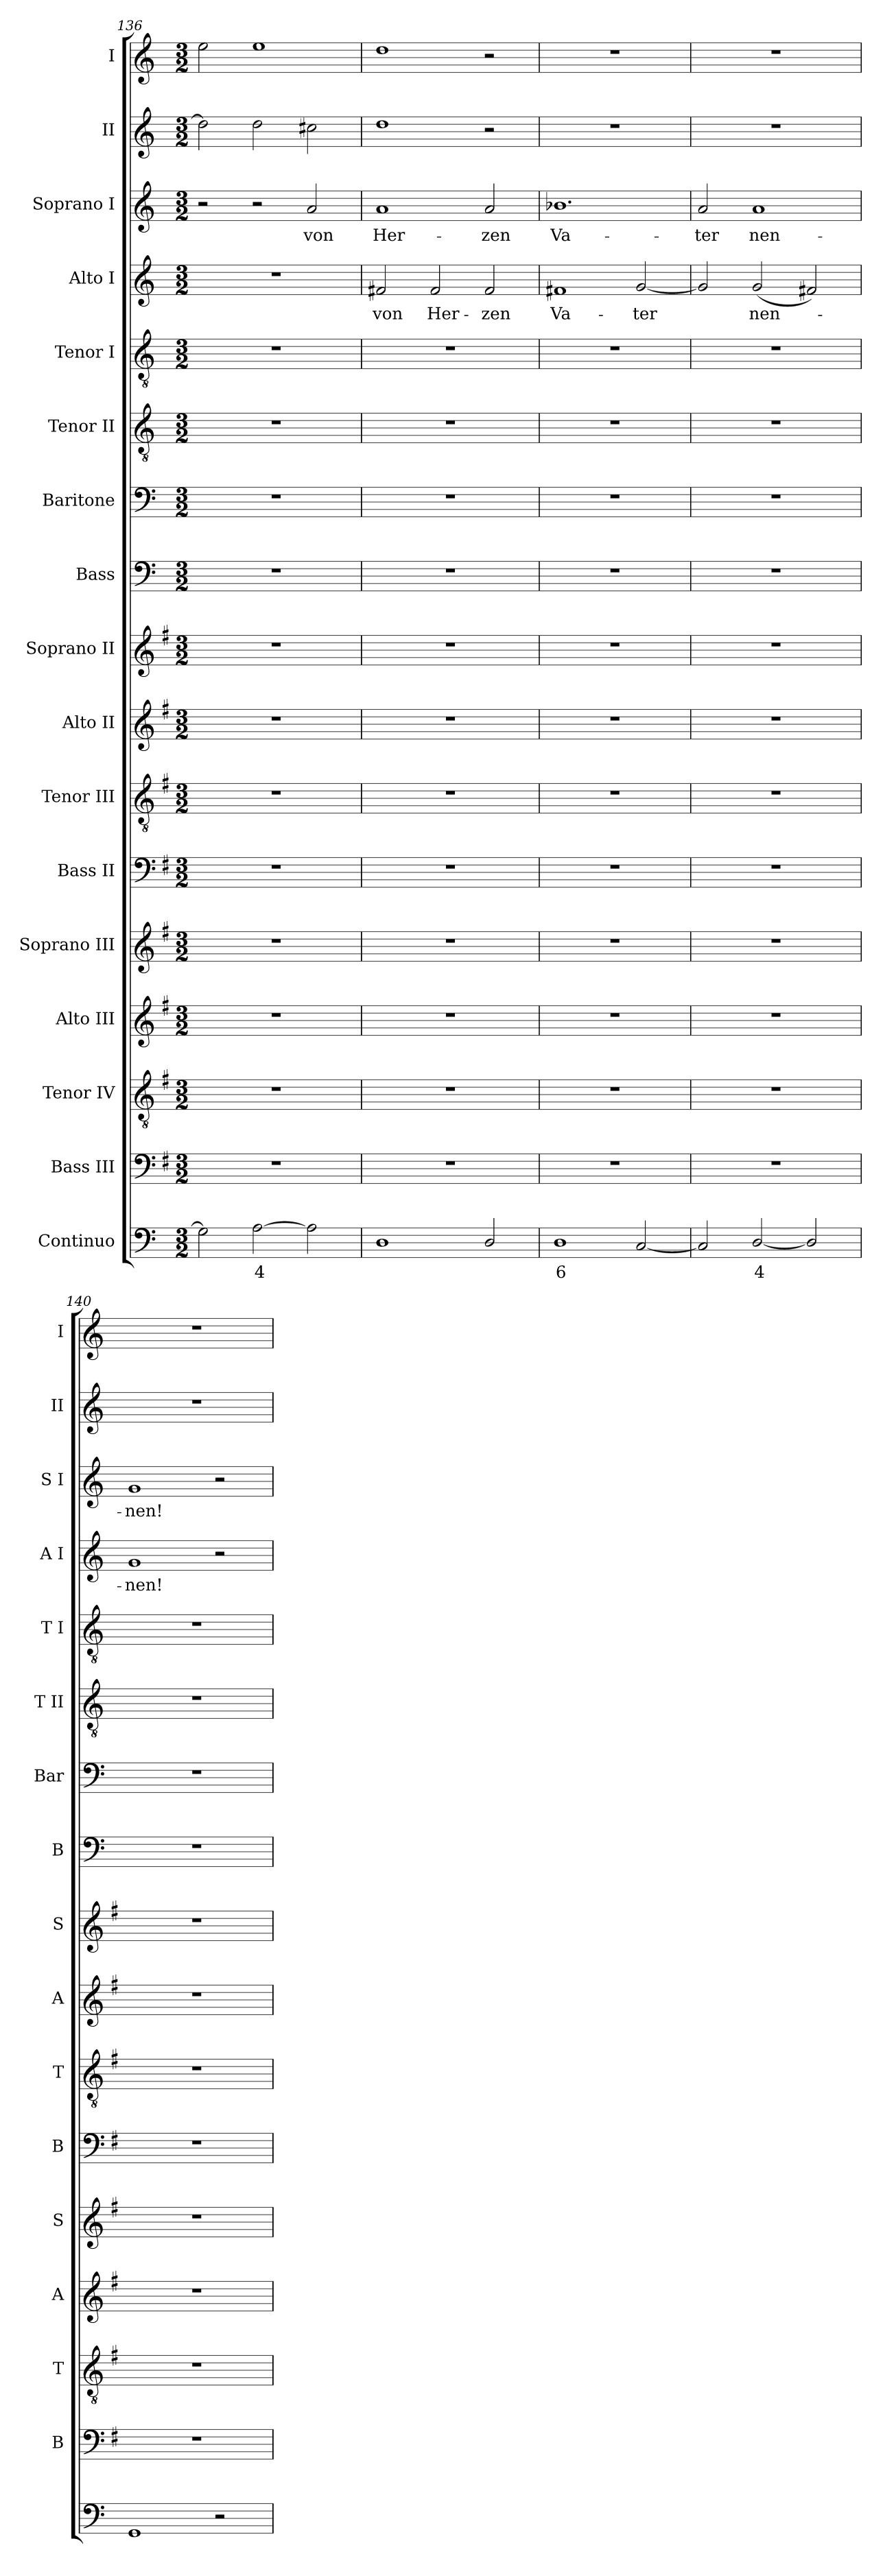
**kern	**text	**kern	**kern	**kern	**kern	**kern	**kern	**kern	**kern	**kern	**kern	**kern	**kern	**kern	**text	**kern	**text	**kern	**kern
*part17	*part17	*part16	*part15	*part14	*part13	*part12	*part11	*part10	*part9	*part8	*part7	*part6	*part5	*part4	*part4	*part3	*part3	*part2	*part1
*staff17	*staff17	*staff16	*staff15	*staff14	*staff13	*staff12	*staff11	*staff10	*staff9	*staff8	*staff7	*staff6	*staff5	*staff4	*staff4	*staff3	*staff3	*staff2	*staff1
*I"Continuo	*	*I"Bass III	*I"Tenor IV	*I"Alto III	*I"Soprano III	*I"Bass II	*I"Tenor III	*I"Alto II	*I"Soprano II	*I"Bass	*I"Baritone	*I"Tenor II	*I"Tenor I	*I"Alto I	*	*I"Soprano I	*	*I"II	*I"I
*	*	*I'B	*I'T	*I'A	*I'S	*I'B	*I'T	*I'A	*I'S	*I'B	*I'Bar	*I'T II	*I'T I	*I'A I	*	*I'S I	*	*I'II	*I'I
*clefF4	*	*clefF4	*clefGv2	*clefG2	*clefG2	*clefF4	*clefGv2	*clefG2	*clefG2	*clefF4	*clefF4	*clefGv2	*clefGv2	*clefG2	*	*clefG2	*	*clefG2	*clefG2
*	*	*ITrd4c7	*ITrd4c7	*ITrd4c7	*ITrd4c7	*ITrd4c7	*ITrd4c7	*ITrd4c7	*ITrd4c7	*	*	*	*	*	*	*	*	*	*
*k[]	*	*k[]	*k[]	*k[]	*k[]	*k[]	*k[]	*k[]	*k[]	*k[]	*k[]	*k[]	*k[]	*k[]	*	*k[]	*	*k[]	*k[]
*C:	*	*C:	*C:	*C:	*C:	*C:	*C:	*C:	*C:	*C:	*C:	*C:	*C:	*C:	*	*C:	*	*C:	*C:
*M3/2	*	*M3/2	*M3/2	*M3/2	*M3/2	*M3/2	*M3/2	*M3/2	*M3/2	*M3/2	*M3/2	*M3/2	*M3/2	*M3/2	*	*M3/2	*	*M3/2	*M3/2
=136	=136	=136	=136	=136	=136	=136	=136	=136	=136	=136	=136	=136	=136	=136	=136	=136	=136	=136	=136
!	!	!	!	!	!	!	!	!	!	!LO:N:vis=1	!	!	!	!LO:N:vis=1	!	!	!	!	!
2G]	.	1.r	1.r	1.r	1.r	1.r	1.r	1.r	1.r	1.r	1.r	1.r	1.r	1.r	.	2r	.	2dd]	2ee
!	!LO:LY:b	!	!	!	!	!	!	!	!	!	!	!	!	!	!	!	!	!	!
[2A	4	.	.	.	.	.	.	.	.	.	.	.	.	.	.	2r	.	2dd	1ee
!	!	!	!	!	!	!	!	!	!	!	!	!	!	!	!	!	!LO:LY:b	!	!
2A]	.	.	.	.	.	.	.	.	.	.	.	.	.	.	.	2a	von	2cc#X	.
=137	=137	=137	=137	=137	=137	=137	=137	=137	=137	=137	=137	=137	=137	=137	=137	=137	=137	=137	=137
!	!	!	!	!	!	!	!	!	!	!LO:N:vis=1	!	!	!	!	!LO:LY:b	!	!LO:LY:b	!	!
1D	.	1.r	1.r	1.r	1.r	1.r	1.r	1.r	1.r	1.r	1.r	1.r	1.r	2f#X	von	1a	Her-	1dd	1dd
!	!	!	!	!	!	!	!	!	!	!	!	!	!	!	!LO:LY:b	!	!	!	!
.	.	.	.	.	.	.	.	.	.	.	.	.	.	2f#	Her-	.	.	.	.
!	!	!	!	!	!	!	!	!	!	!	!	!	!	!	!LO:LY:b	!	!LO:LY:b	!	!
2D/	.	.	.	.	.	.	.	.	.	.	.	.	.	2f#	-zen	2a	-zen	2r	2r
=138	=138	=138	=138	=138	=138	=138	=138	=138	=138	=138	=138	=138	=138	=138	=138	=138	=138	=138	=138
!	!LO:LY:b	!	!	!	!	!	!	!	!	!LO:N:vis=1	!	!	!	!	!LO:LY:b	!	!LO:LY:b	!LO:N:vis=1	!LO:N:vis=1
1D	6	1.r	1.r	1.r	1.r	1.r	1.r	1.r	1.r	1.r	1.r	1.r	1.r	1f#X	Va-	1.b-X	Va-	1.r	1.r
!	!	!	!	!	!	!	!	!	!	!	!	!	!	!	!LO:LY:b	!	!	!	!
[2C	.	.	.	.	.	.	.	.	.	.	.	.	.	[2g	-ter	.	.	.	.
=139	=139	=139	=139	=139	=139	=139	=139	=139	=139	=139	=139	=139	=139	=139	=139	=139	=139	=139	=139
!	!	!	!	!	!	!	!	!	!	!LO:N:vis=1	!	!	!	!	!	!	!LO:LY:b	!LO:N:vis=1	!LO:N:vis=1
2C]	.	1.r	1.r	1.r	1.r	1.r	1.r	1.r	1.r	1.r	1.r	1.r	1.r	2g]	.	2a	-ter	1.r	1.r
!	!LO:LY:b	!	!	!	!	!	!	!	!	!	!	!	!	!	!LO:LY:b	!	!LO:LY:b	!	!
[2D/	4	.	.	.	.	.	.	.	.	.	.	.	.	(<2g	nen-	1a	nen-	.	.
2D/]	.	.	.	.	.	.	.	.	.	.	.	.	.	2f#X)	.	.	.	.	.
=140	=140	=140	=140	=140	=140	=140	=140	=140	=140	=140	=140	=140	=140	=140	=140	=140	=140	=140	=140
!	!	!	!	!	!	!	!	!	!	!LO:N:vis=1	!	!	!	!	!LO:LY:b	!	!LO:LY:b	!LO:N:vis=1	!LO:N:vis=1
1GG	.	1.r	1.r	1.r	1.r	1.r	1.r	1.r	1.r	1.r	1.r	1.r	1.r	1g	nen!	1g	-nen!	1.r	1.r
2r	.	.	.	.	.	.	.	.	.	.	.	.	.	2r	.	2r	.	.	.
=	=	=	=	=	=	=	=	=	=	=	=	=	=	=	=	=	=	=	=
*-	*-	*-	*-	*-	*-	*-	*-	*-	*-	*-	*-	*-	*-	*-	*-	*-	*-	*-	*-
